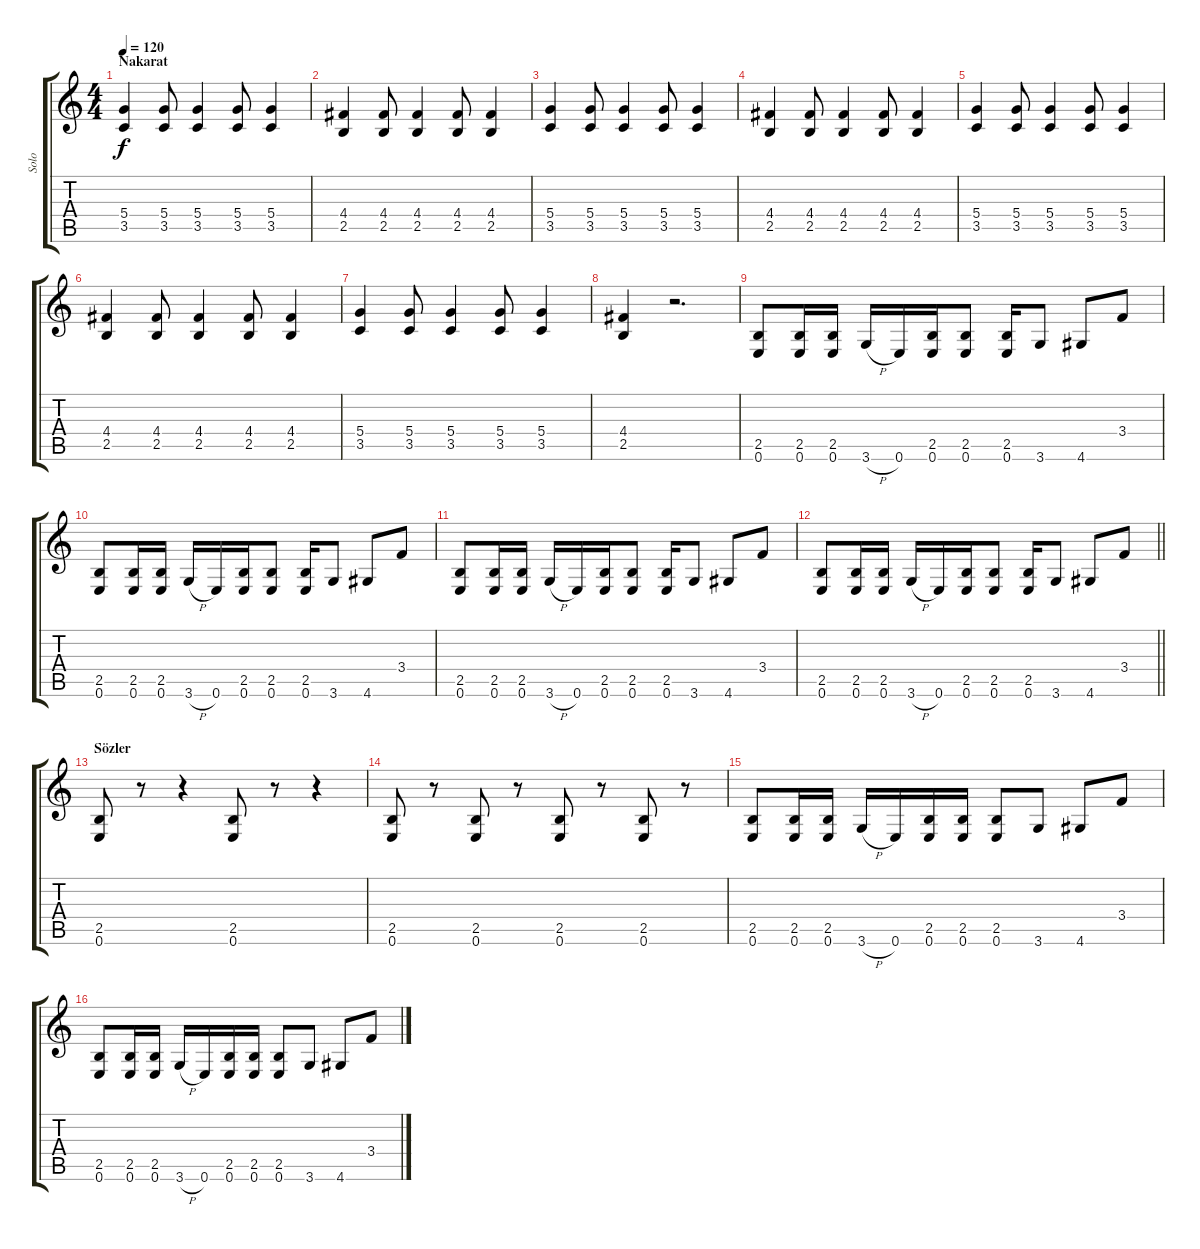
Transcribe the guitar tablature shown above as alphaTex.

\track ("Solo" "Solo") {instrument distortionguitar}
\staff {score tabs}
\tuning (E4 B3 G3 D3 A2 E2) {hide}
\ts (4 4)
\section ("" "Nakarat")
\tempo 120
\clef g2
\ks c
(5.4 3.5).4{dy f} (5.4 3.5).8 (5.4 3.5).4 (5.4 3.5).8 (5.4 3.5).4 |
(4.4 2.5).4 (4.4 2.5).8 (4.4 2.5).4 (4.4 2.5).8 (4.4 2.5).4 |
(5.4 3.5).4 (5.4 3.5).8 (5.4 3.5).4 (5.4 3.5).8 (5.4 3.5).4 |
(4.4 2.5).4 (4.4 2.5).8 (4.4 2.5).4 (4.4 2.5).8 (4.4 2.5).4 |
(5.4 3.5).4 (5.4 3.5).8 (5.4 3.5).4 (5.4 3.5).8 (5.4 3.5).4 |
(4.4 2.5).4 (4.4 2.5).8 (4.4 2.5).4 (4.4 2.5).8 (4.4 2.5).4 |
(5.4 3.5).4 (5.4 3.5).8 (5.4 3.5).4 (5.4 3.5).8 (5.4 3.5).4 |
(4.4 2.5).4 r.2{d} |
(2.5 0.6).8 (2.5 0.6).16 (2.5 0.6).16 3.6{h}.16 0.6.16 (2.5 0.6).16 (2.5 0.6).8 (2.5 0.6).16 3.6.8 4.6.8 3.4.8 |
(2.5 0.6).8 (2.5 0.6).16 (2.5 0.6).16 3.6{h}.16 0.6.16 (2.5 0.6).16 (2.5 0.6).8 (2.5 0.6).16 3.6.8 4.6.8 3.4.8 |
(2.5 0.6).8 (2.5 0.6).16 (2.5 0.6).16 3.6{h}.16 0.6.16 (2.5 0.6).16 (2.5 0.6).8 (2.5 0.6).16 3.6.8 4.6.8 3.4.8 |
\barLineRight lightlight
(2.5 0.6).8 (2.5 0.6).16 (2.5 0.6).16 3.6{h}.16 0.6.16 (2.5 0.6).16 (2.5 0.6).8 (2.5 0.6).16 3.6.8 4.6.8 3.4.8 |
\section ("" "Sözler")
(2.5 0.6).8 r.8 r.4 (2.5 0.6).8 r.8 r.4 |
(2.5 0.6).8 r.8 (2.5 0.6).8 r.8 (2.5 0.6).8 r.8 (2.5 0.6).8 r.8 |
(2.5 0.6).8 (2.5 0.6).16 (2.5 0.6).16 3.6{h}.16 0.6.16 (2.5 0.6).16 (2.5 0.6).16 (2.5 0.6).8 3.6.8 4.6.8 3.4.8 |
(2.5 0.6).8 (2.5 0.6).16 (2.5 0.6).16 3.6{h}.16 0.6.16 (2.5 0.6).16 (2.5 0.6).16 (2.5 0.6).8 3.6.8 4.6.8 3.4.8
